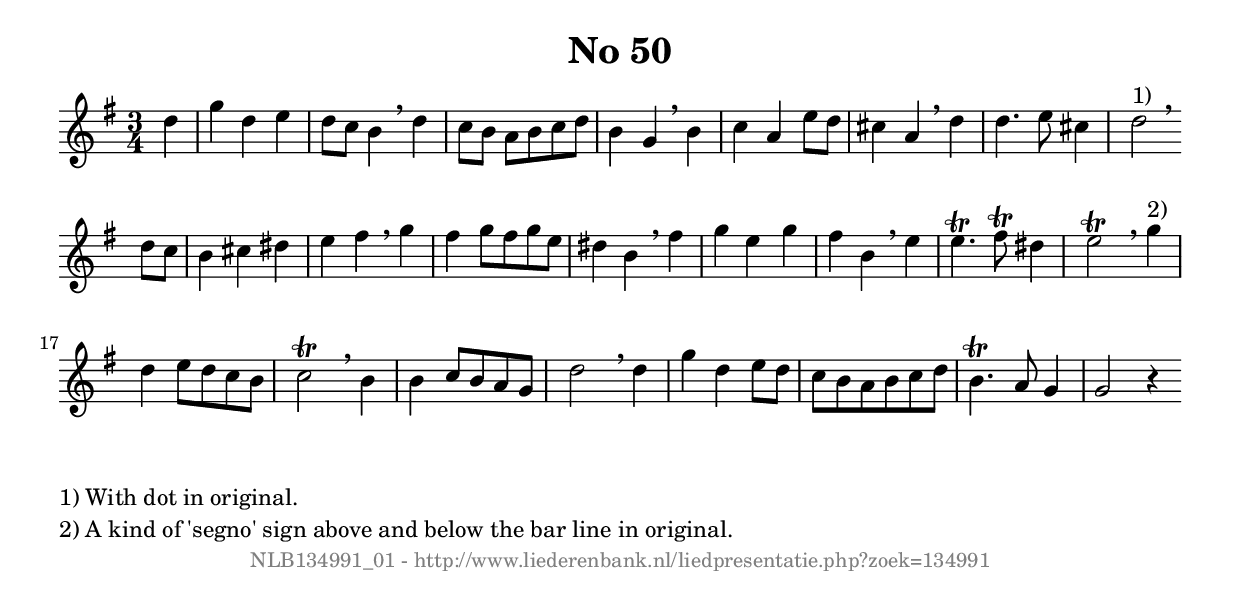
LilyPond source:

%
% produced by wce2krn 1.64 (7 June 2014)
%
\version"2.16"
#(append! paper-alist '(("long" . (cons (* 210 mm) (* 2000 mm)))))
#(set-default-paper-size "long")
sb = {\breathe}
mBreak = {\breathe }
bBreak = {\breathe }
x = {\once\override NoteHead #'style = #'cross }
gl=\glissando
itime={\override Staff.TimeSignature #'stencil = ##f }
ficta = {\once\set suggestAccidentals = ##t}
fine = {\once\override Score.RehearsalMark #'self-alignment-X = #1 \mark \markup {\italic{Fine}}}
dc = {\once\override Score.RehearsalMark #'self-alignment-X = #1 \mark \markup {\italic{D.C.}}}
dcf = {\once\override Score.RehearsalMark #'self-alignment-X = #1 \mark \markup {\italic{D.C. al Fine}}}
dcc = {\once\override Score.RehearsalMark #'self-alignment-X = #1 \mark \markup {\italic{D.C. al Coda}}}
ds = {\once\override Score.RehearsalMark #'self-alignment-X = #1 \mark \markup {\italic{D.S.}}}
dsf = {\once\override Score.RehearsalMark #'self-alignment-X = #1 \mark \markup {\italic{D.S. al Fine}}}
dsc = {\once\override Score.RehearsalMark #'self-alignment-X = #1 \mark \markup {\italic{D.S. al Coda}}}
pv = {\set Score.repeatCommands = #'((volta "1"))}
sv = {\set Score.repeatCommands = #'((volta "2"))}
tv = {\set Score.repeatCommands = #'((volta "3"))}
qv = {\set Score.repeatCommands = #'((volta "4"))}
xv = {\set Score.repeatCommands = #'((volta #f))}
\header{ tagline = ""
title = "No 50"
}
\score {{
\key g \major
\relative g'
{
\set melismaBusyProperties = #'()
\partial 32*8
\time 3/4
\tempo 4=120
\override Score.MetronomeMark #'transparent = ##t
\override Score.RehearsalMark #'break-visibility = #(vector #t #t #f)
d'4 g d e d8 c b4 \sb d c8[ b] a b c d b4 g \mBreak
b4 c a e'8 d cis4 a \sb d d4. e8 cis4 d2^"1)" \bar ":|:" \bBreak
d8 c b4 cis dis e fis \sb g fis g8 fis g e dis4 b \mBreak
fis'4 g e g fis b, \sb e e4.^\trill fis8^\trill dis4 e2^\trill \mBreak
g4^"2)" d e8 d c b c2^\trill \sb b4 b c8 b a g d'2 \mBreak
d4 g d e8 d c b a b c d b4.^\trill a8 g4 g2 r4 \bar ":|"
 }}
 \midi { }
 \layout {
            indent = 0.0\cm
}
}
\markup { \wordwrap-string #" 
1) With dot in original.

2) A kind of 'segno' sign above and below the bar line in original.
"}
\markup { \vspace #0 } \markup { \with-color #grey \fill-line { \center-column { \smaller "NLB134991_01 - http://www.liederenbank.nl/liedpresentatie.php?zoek=134991" } } }
